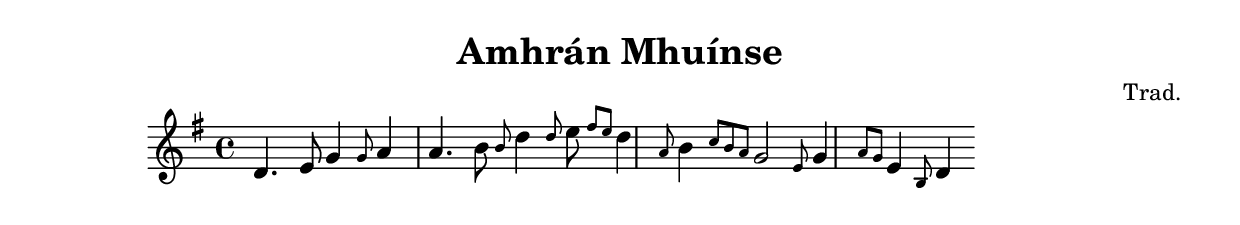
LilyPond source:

\version "2.20.0"

\header {
  title = "Amhrán Mhuínse"
  composer = "Trad."
}

% Transpose 
<<
  \language "français"
  \relative do' {
     \key sol \major
     re4. mi8 sol4 \grace{sol8} la4 
     la4. si8 \grace{si8} re4
     \grace{re8} mi \grace{fad8 mi} re4
     \grace{la8} si4 \grace{do8 si la} sol2
     \grace{mi8} sol4 \grace{la8 sol} mi4 \grace{si8} re4
  }
>>